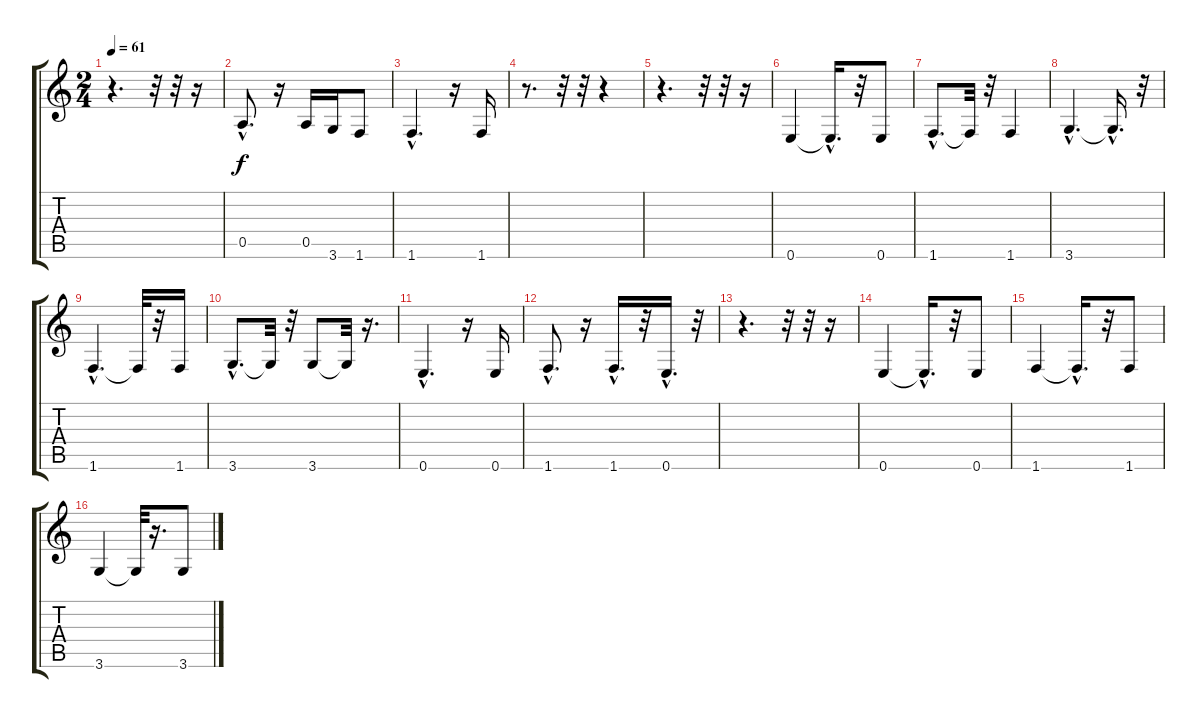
\track "" {instrument electricbassfinger}
\staff {score tabs}
\tuning (E4 B3 G3 D3 A2 E2) {hide}
\ts (2 4)
\tempo 61
\clef g2
\ks c
r.4{d dy f} r.32 r.32 r.16 |
0.5{hac}.8{d} r.16 0.5.16 3.6.16 1.6.8 |
1.6{hac}.4{d} r.16 1.6.16 |
r.8{d} r.32 r.32 r.4 |
r.4{d} r.32 r.32 r.16 |
0.6.4 0.6{hac t}.16{d} r.32 0.6.8 |
1.6{hac}.8{d} 1.6{t}.32 r.32 1.6.4 |
3.6{hac}.4{d} 3.6{hac t}.16{d} r.32 |
1.6{hac}.4{d} 1.6{t}.32 r.32 1.6.16 |
3.6{hac}.8{d} 3.6{t}.32 r.32 3.6.8 3.6{t}.32 r.16{d} |
0.6{hac}.4{d} r.16 0.6.16 |
1.6{hac}.8{d} r.16 1.6{hac}.16{d} r.32 0.6{hac}.16{d} r.32 |
r.4{d} r.32 r.32 r.16 |
0.6.4 0.6{hac t}.16{d} r.32 0.6.8 |
1.6.4 1.6{hac t}.16{d} r.32 1.6.8 |
3.6.4 3.6{t}.32 r.16{d} 3.6.8
